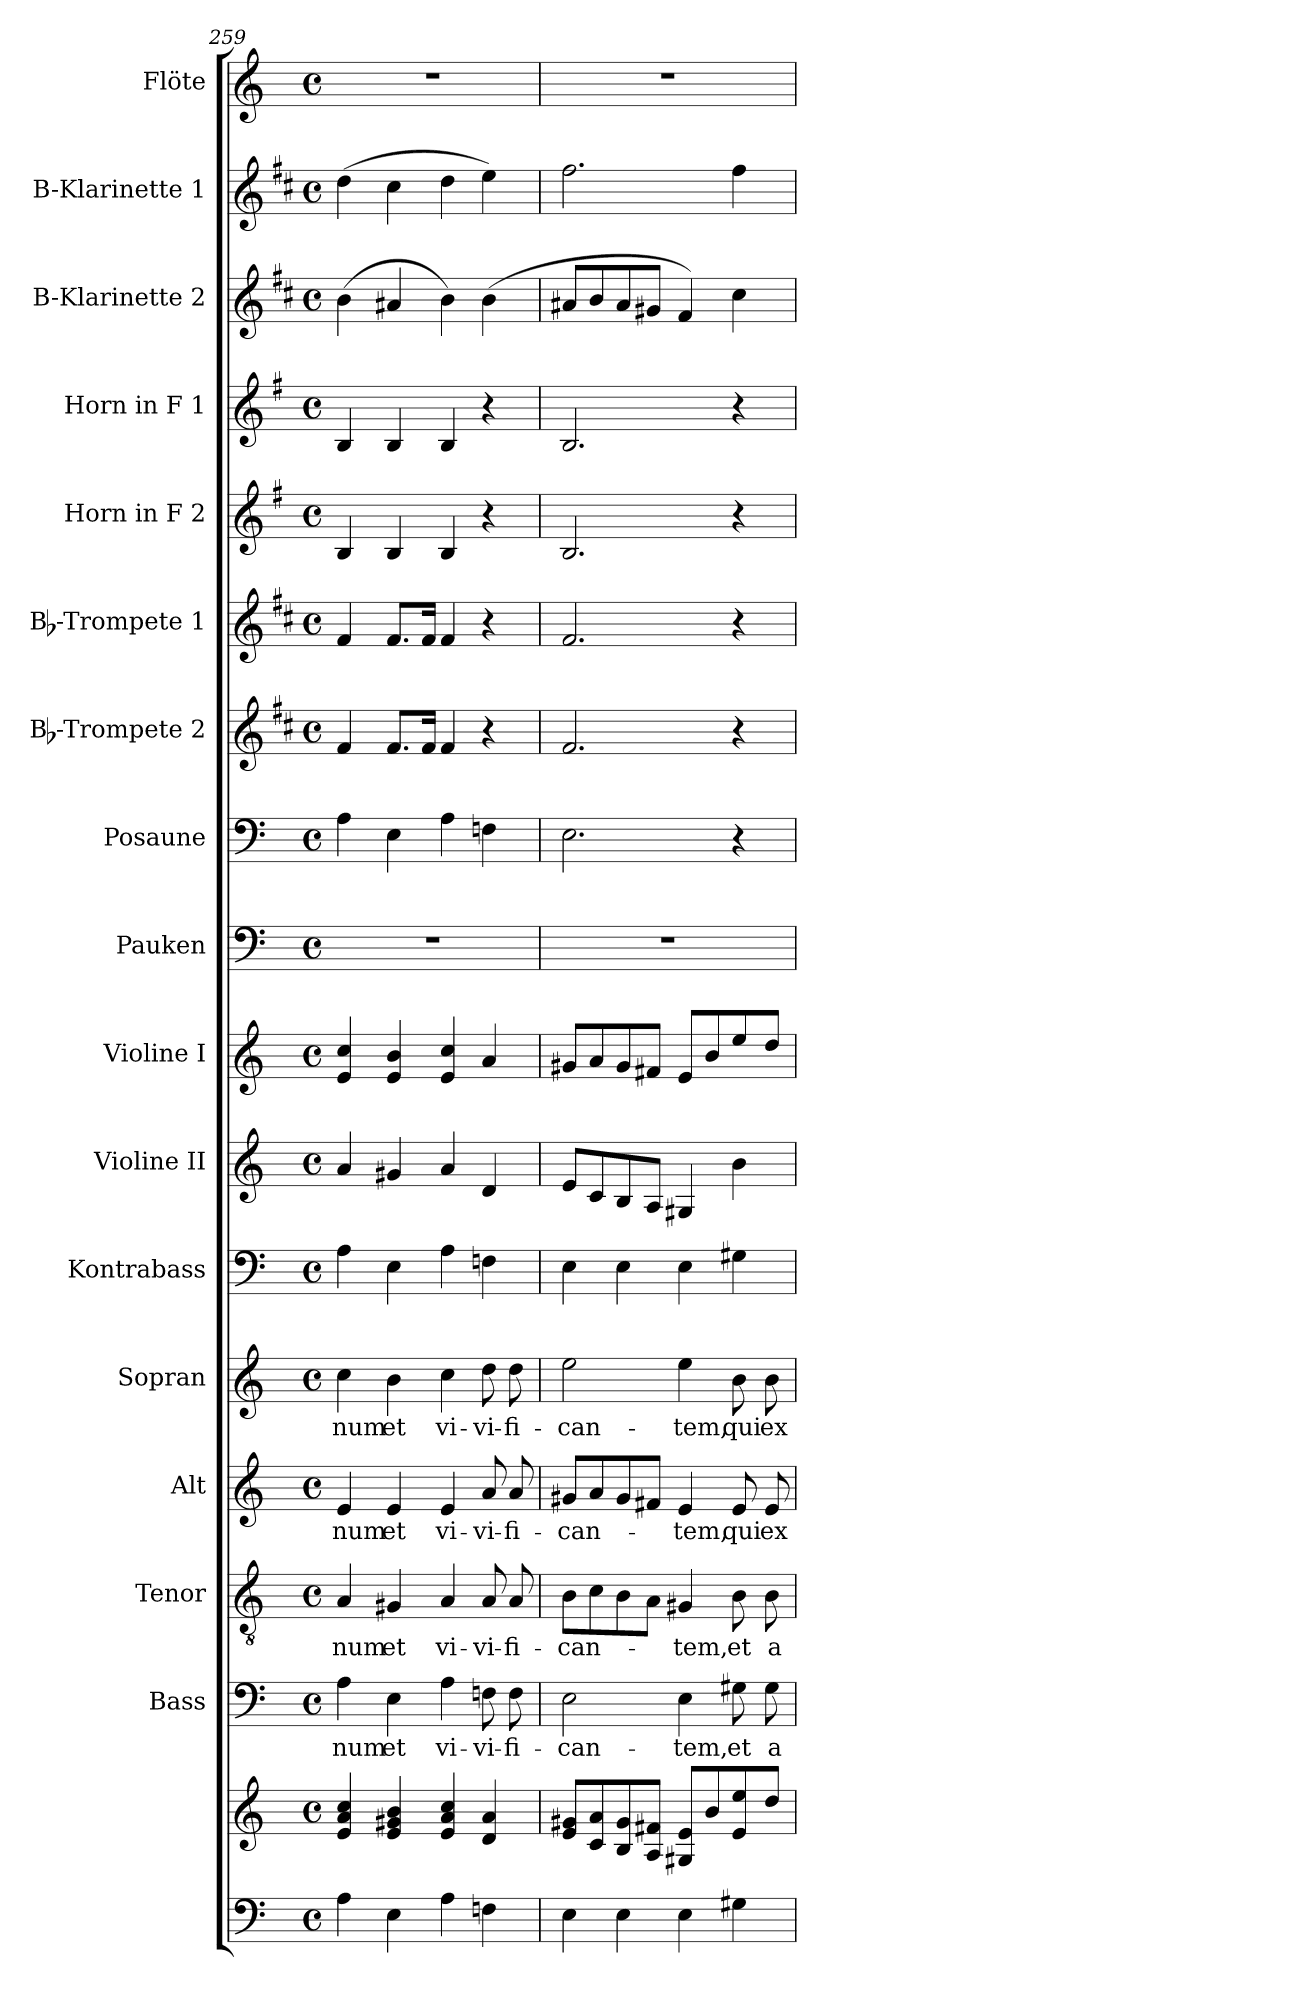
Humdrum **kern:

**kern	**kern	**kern	**text	**kern	**text	**kern	**text	**kern	**text	**kern	**kern	**kern	**kern	**kern	**kern	**kern	**kern	**kern	**kern	**kern	**kern
*part17	*part17	*part16	*part16	*part15	*part15	*part14	*part14	*part13	*part13	*part12	*part11	*part10	*part9	*part8	*part7	*part6	*part5	*part4	*part3	*part2	*part1
*staff18	*staff17	*staff16	*staff16	*staff15	*staff15	*staff14	*staff14	*staff13	*staff13	*staff12	*staff11	*staff10	*staff9	*staff8	*staff7	*staff6	*staff5	*staff4	*staff3	*staff2	*staff1
*	*	*I"Bass	*	*I"Tenor	*	*I"Alt	*	*I"Sopran	*	*I"Kontrabass	*I"Violine II	*I"Violine I	*I"Pauken	*I"Posaune	*I"Bb-Trompete 2	*I"Bb-Trompete 1	*I"Horn in F 2	*I"Horn in F 1	*I"B-Klarinette 2	*I"B-Klarinette 1	*I"Flöte
*	*	*I'B.	*	*I'T.	*	*I'A.	*	*I'S.	*	*I'Kb.	*I'Vl. II	*I'Vl. I	*I'Pk.	*I'Pos.	*I'Bb Trp. 2	*I'Bb Trp. 1	*I'Hrn. 2	*I'Hrn. 1	*I'B Kl. 2	*I'B Kl. 1	*I'Fl.
*clefF4	*clefG2	*clefF4	*	*clefGv2	*	*clefG2	*	*clefG2	*	*clefF4	*clefG2	*clefG2	*clefF4	*clefF4	*clefG2	*clefG2	*clefG2	*clefG2	*clefG2	*clefG2	*clefG2
*	*	*	*	*	*	*	*	*	*	*ITrd7c12	*	*	*	*	*ITrd1c2	*ITrd1c2	*ITrd4c7	*ITrd4c7	*ITrd1c2	*ITrd1c2	*
*k[]	*k[]	*k[]	*	*k[]	*	*k[]	*	*k[]	*	*k[]	*k[]	*k[]	*k[]	*k[]	*k[]	*k[]	*k[]	*k[]	*k[]	*k[]	*k[]
*C:	*C:	*C:	*	*C:	*	*C:	*	*C:	*	*C:	*C:	*C:	*C:	*C:	*C:	*C:	*C:	*C:	*C:	*C:	*C:
*M4/4	*M4/4	*M4/4	*	*M4/4	*	*M4/4	*	*M4/4	*	*M4/4	*M4/4	*M4/4	*M4/4	*M4/4	*M4/4	*M4/4	*M4/4	*M4/4	*M4/4	*M4/4	*M4/4
*met(c)	*met(c)	*met(c)	*	*met(c)	*	*met(c)	*	*met(c)	*	*met(c)	*met(c)	*met(c)	*met(c)	*met(c)	*met(c)	*met(c)	*met(c)	*met(c)	*met(c)	*met(c)	*met(c)
=259	=259	=259	=259	=259	=259	=259	=259	=259	=259	=259	=259	=259	=259	=259	=259	=259	=259	=259	=259	=259	=259
!	!	!	!LO:LY:b	!	!LO:LY:b	!	!LO:LY:b	!	!LO:LY:b	!	!	!	!	!	!	!	!	!	!	!	!
4A\	4e/ 4a/ 4cc/	4A\	-num	4A/	-num	4e/	-num	4cc\	-num	4AA\	4a/	4e/ 4cc/	1r	4A\	4e/	4e/	4E/	4E/	(>4a\	(>4cc\	1r
!	!	!	!LO:LY:b	!	!LO:LY:b	!	!LO:LY:b	!	!LO:LY:b	!	!	!	!	!	!	!	!	!	!	!	!
4E\	4e/ 4g#X/ 4b/	4E\	et	4G#X/	et	4e/	et	4b\	et	4EE\	4g#X/	4e/ 4b/	.	4E\	8.e/L	8.e/L	4E/	4E/	4g#X/	4b\	.
.	.	.	.	.	.	.	.	.	.	.	.	.	.	.	16e/Jk	16e/Jk	.	.	.	.	.
!	!	!	!LO:LY:b	!	!LO:LY:b	!	!LO:LY:b	!	!LO:LY:b	!	!	!	!	!	!	!	!	!	!	!	!
4A\	4e/ 4a/ 4cc/	4A\	vi-	4A/	vi-	4e/	vi-	4cc\	vi-	4AA\	4a/	4e/ 4cc/	.	4A\	4e/	4e/	4E/	4E/	4a\)	4cc\	.
!	!	!	!LO:LY:b	!	!LO:LY:b	!	!LO:LY:b	!	!LO:LY:b	!	!	!	!	!	!	!	!	!	!	!	!
4Fn\	4d/ 4a/	8Fn\	-vi-	8A/	-vi-	8a/	-vi-	8dd\	-vi-	4FFn\	4d/	4a/	.	4Fn\	4r	4r	4r	4r	(>4a\	4dd\)	.
!	!	!	!LO:LY:b	!	!LO:LY:b	!	!LO:LY:b	!	!LO:LY:b	!	!	!	!	!	!	!	!	!	!	!	!
.	.	8F\	-fi-	8A/	-fi-	8a/	-fi-	8dd\	-fi-	.	.	.	.	.	.	.	.	.	.	.	.
=260	=260	=260	=260	=260	=260	=260	=260	=260	=260	=260	=260	=260	=260	=260	=260	=260	=260	=260	=260	=260	=260
!	!	!	!LO:LY:b	!	!LO:LY:b	!	!LO:LY:b	!	!LO:LY:b	!	!	!	!	!	!	!	!	!	!	!	!
4E\	8e/ 8g#X/L	2E\	-can-	8B\L	-can-	8g#X/L	-can-	2ee\	-can-	4EE\	8e/L	8g#X/L	1r	2.E\	2.e/	2.e/	2.E/	2.E/	8g#X/L	2.ee\	1r
.	8c/ 8a/	.	.	8c\	.	8a/	.	.	.	.	8c/	8a/	.	.	.	.	.	.	8a/	.	.
4E\	8B/ 8g#/	.	.	8B\	.	8g#/	.	.	.	4EE\	8B/	8g#/	.	.	.	.	.	.	8g#/	.	.
.	8A/ 8f#X/J	.	.	8A\J	.	8f#X/J	.	.	.	.	8A/J	8f#X/J	.	.	.	.	.	.	8f#X/J	.	.
!	!	!	!LO:LY:b	!	!LO:LY:b	!	!LO:LY:b	!	!LO:LY:b	!	!	!	!	!	!	!	!	!	!	!	!
4E\	8G#X/ 8e/L	4E\	-tem,	4G#X/	-tem,	4e/	-tem,	4ee\	-tem,	4EE\	4G#X/	8e/L	.	.	.	.	.	.	4e/)	.	.
.	8b/	.	.	.	.	.	.	.	.	.	.	8b/	.	.	.	.	.	.	.	.	.
!	!	!	!LO:LY:b	!	!LO:LY:b	!	!LO:LY:b	!	!LO:LY:b	!	!	!	!	!	!	!	!	!	!	!	!
4G#X\	8e/ 8ee/	8G#X\	et	8B\	et	8e/	qui	8b\	qui	4GG#X\	4b\	8ee/	.	4r	4r	4r	4r	4r	4b\	4ee\	.
!	!	!	!LO:LY:b	!	!LO:LY:b	!	!LO:LY:b	!	!LO:LY:b	!	!	!	!	!	!	!	!	!	!	!	!
.	8dd/J	8G#\	a-	8B\	a-	8e/	ex	8b\	ex	.	.	8dd/J	.	.	.	.	.	.	.	.	.
=	=	=	=	=	=	=	=	=	=	=	=	=	=	=	=	=	=	=	=	=	=
*-	*-	*-	*-	*-	*-	*-	*-	*-	*-	*-	*-	*-	*-	*-	*-	*-	*-	*-	*-	*-	*-
